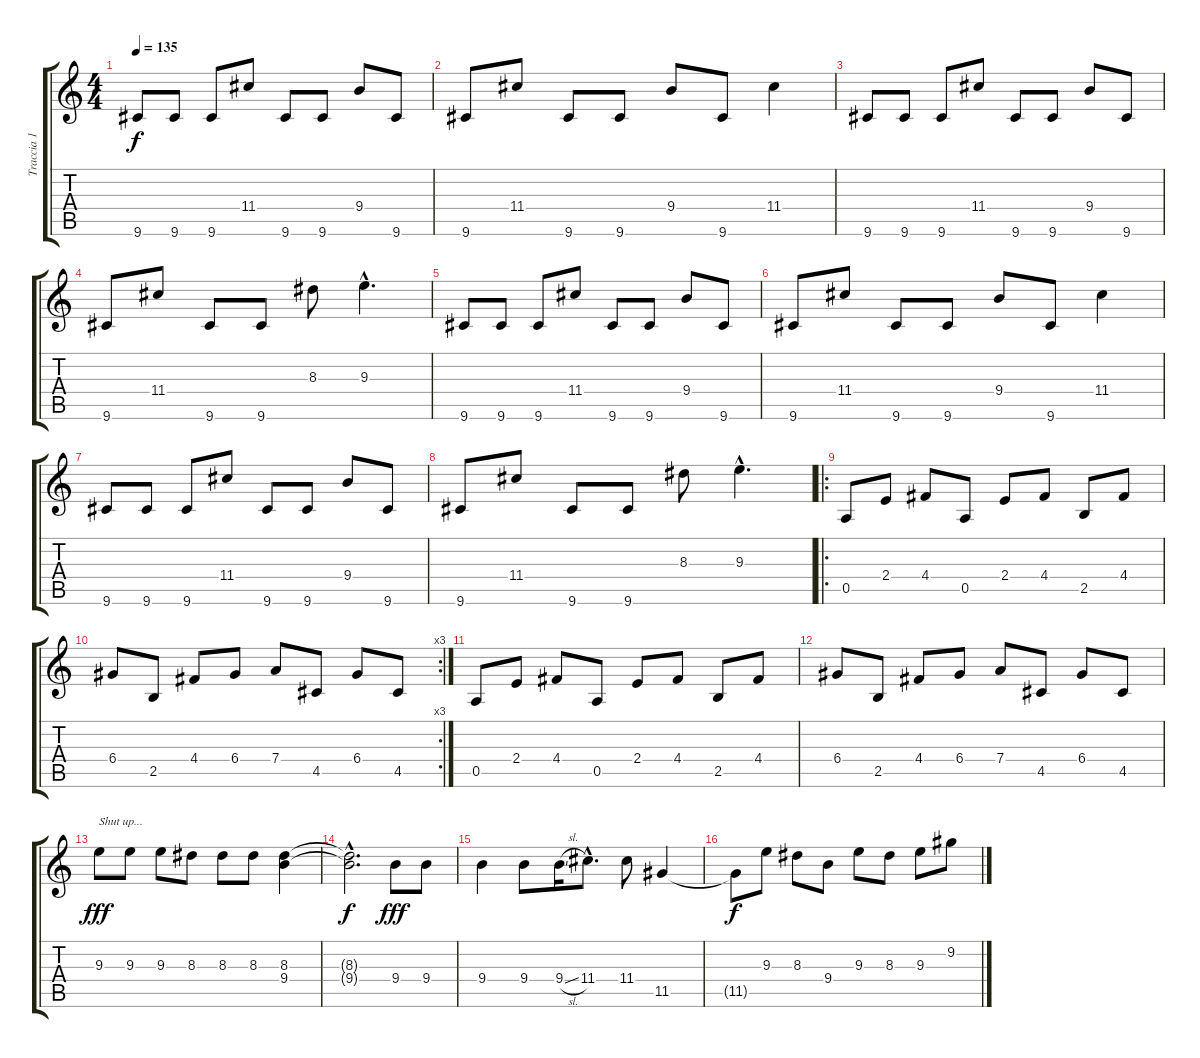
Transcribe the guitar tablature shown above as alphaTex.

\track ("Traccia 1" "Traccia 1") {instrument overdrivenguitar}
\staff {score tabs}
\tuning (E4 B3 G3 D3 A2 E2) {hide}
\ts (4 4)
\tempo 135
\clef g2
\ks c
9.6.8{dy f} 9.6.8 9.6.8 11.4.8 9.6.8 9.6.8 9.4.8 9.6.8 |
9.6.8 11.4.8 9.6.8 9.6.8 9.4.8 9.6.8 11.4.4 |
9.6.8 9.6.8 9.6.8 11.4.8 9.6.8 9.6.8 9.4.8 9.6.8 |
9.6.8 11.4.8 9.6.8 9.6.8 8.3.8 9.3{hac}.4{d} |
9.6.8 9.6.8 9.6.8 11.4.8 9.6.8 9.6.8 9.4.8 9.6.8 |
9.6.8 11.4.8 9.6.8 9.6.8 9.4.8 9.6.8 11.4.4 |
9.6.8 9.6.8 9.6.8 11.4.8 9.6.8 9.6.8 9.4.8 9.6.8 |
9.6.8 11.4.8 9.6.8 9.6.8 8.3.8 9.3{hac}.4{d} |
\ro
0.5.8 2.4.8 4.4.8 0.5.8 2.4.8 4.4.8 2.5.8 4.4.8 |
\rc 3
6.4.8 2.5.8 4.4.8 6.4.8 7.4.8 4.5.8 6.4.8 4.5.8 |
0.5.8 2.4.8 4.4.8 0.5.8 2.4.8 4.4.8 2.5.8 4.4.8 |
6.4.8 2.5.8 4.4.8 6.4.8 7.4.8 4.5.8 6.4.8 4.5.8 |
9.3.8{txt "Shut up..." dy fff} 9.3.8 9.3.8 8.3.8 8.3.8 8.3.8 (8.3 9.4).4 |
(8.3{hac t} 9.4{hac t}).2{d dy f} 9.4.8{dy fff} 9.4.8 |
9.4.4 9.4.8 9.4{sl}.16 11.4{hac}.8{d} 11.4.8 11.5.4 |
11.5{t}.8{dy f} 9.3.8 8.3.8 9.4.8 9.3.8 8.3.8 9.3.8 9.2.8
